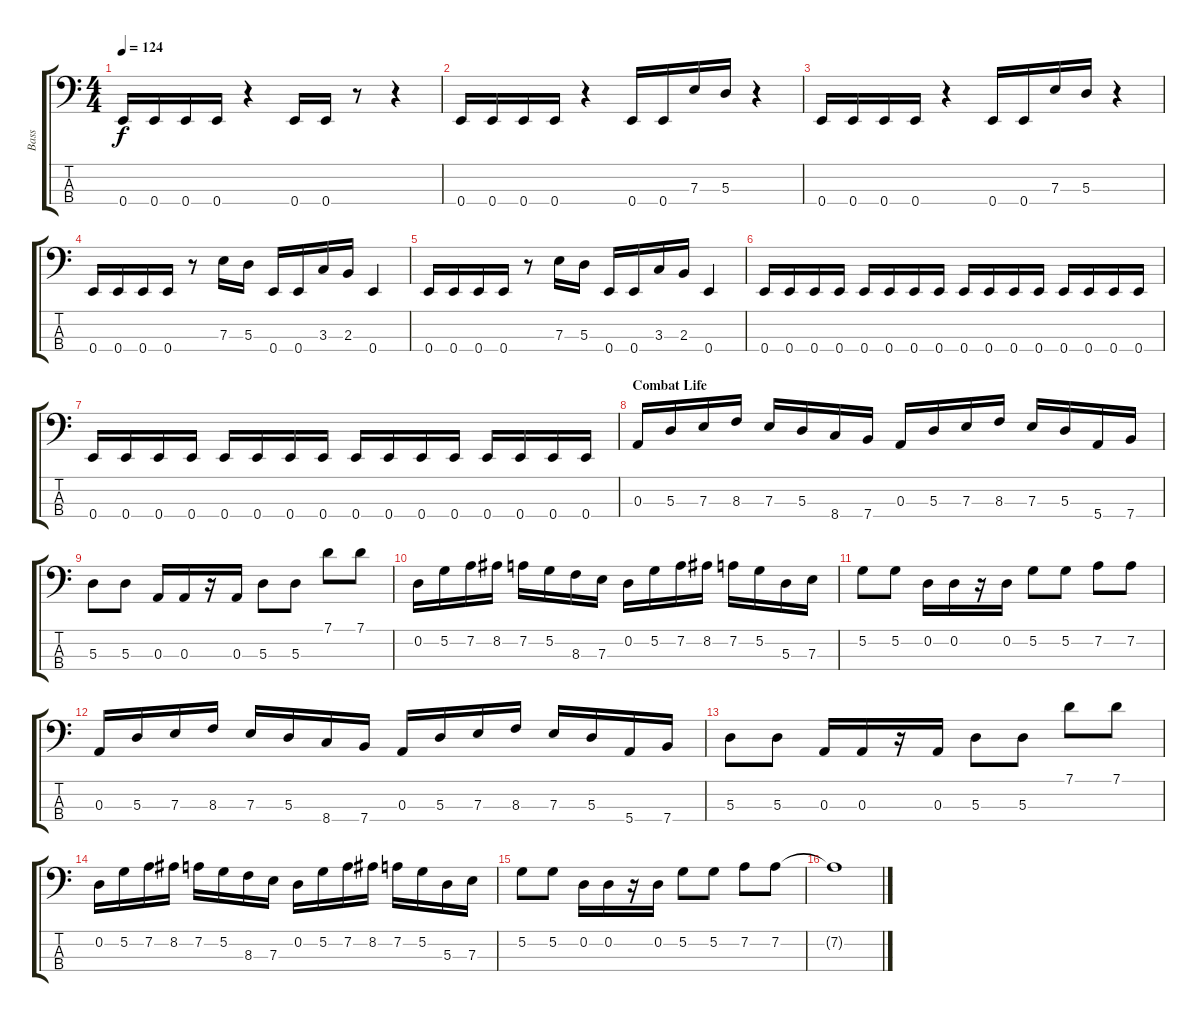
\track ("Bass" "Bass") {instrument electricbassfinger}
\staff {score tabs}
\tuning (G2 D2 A1 E1) {hide}
\ts (4 4)
\tempo 124
\clef f4
\ks c
0.4.16{dy f} 0.4.16 0.4.16 0.4.16 r.4 0.4.16 0.4.16 r.8 r.4 |
0.4.16 0.4.16 0.4.16 0.4.16 r.4 0.4.16 0.4.16 7.3.16 5.3.16 r.4 |
0.4.16 0.4.16 0.4.16 0.4.16 r.4 0.4.16 0.4.16 7.3.16 5.3.16 r.4 |
0.4.16 0.4.16 0.4.16 0.4.16 r.8 7.3.16 5.3.16 0.4.16 0.4.16 3.3.16 2.3.16 0.4.4 |
0.4.16 0.4.16 0.4.16 0.4.16 r.8 7.3.16 5.3.16 0.4.16 0.4.16 3.3.16 2.3.16 0.4.4 |
0.4.16 0.4.16 0.4.16 0.4.16 0.4.16 0.4.16 0.4.16 0.4.16 0.4.16 0.4.16 0.4.16 0.4.16 0.4.16 0.4.16 0.4.16 0.4.16 |
0.4.16 0.4.16 0.4.16 0.4.16 0.4.16 0.4.16 0.4.16 0.4.16 0.4.16 0.4.16 0.4.16 0.4.16 0.4.16 0.4.16 0.4.16 0.4.16 |
\section ("" "Combat Life")
0.3.16 5.3.16 7.3.16 8.3.16 7.3.16 5.3.16 8.4.16 7.4.16 0.3.16 5.3.16 7.3.16 8.3.16 7.3.16 5.3.16 5.4.16 7.4.16 |
5.3.8 5.3.8 0.3.16 0.3.16 r.16 0.3.16 5.3.8 5.3.8 7.1.8 7.1.8 |
0.2.16 5.2.16 7.2.16 8.2.16 7.2.16 5.2.16 8.3.16 7.3.16 0.2.16 5.2.16 7.2.16 8.2.16 7.2.16 5.2.16 5.3.16 7.3.16 |
5.2.8 5.2.8 0.2.16 0.2.16 r.16 0.2.16 5.2.8 5.2.8 7.2.8 7.2.8 |
0.3.16 5.3.16 7.3.16 8.3.16 7.3.16 5.3.16 8.4.16 7.4.16 0.3.16 5.3.16 7.3.16 8.3.16 7.3.16 5.3.16 5.4.16 7.4.16 |
5.3.8 5.3.8 0.3.16 0.3.16 r.16 0.3.16 5.3.8 5.3.8 7.1.8 7.1.8 |
0.2.16 5.2.16 7.2.16 8.2.16 7.2.16 5.2.16 8.3.16 7.3.16 0.2.16 5.2.16 7.2.16 8.2.16 7.2.16 5.2.16 5.3.16 7.3.16 |
5.2.8 5.2.8 0.2.16 0.2.16 r.16 0.2.16 5.2.8 5.2.8 7.2.8 7.2.8 |
7.2{t}.1
